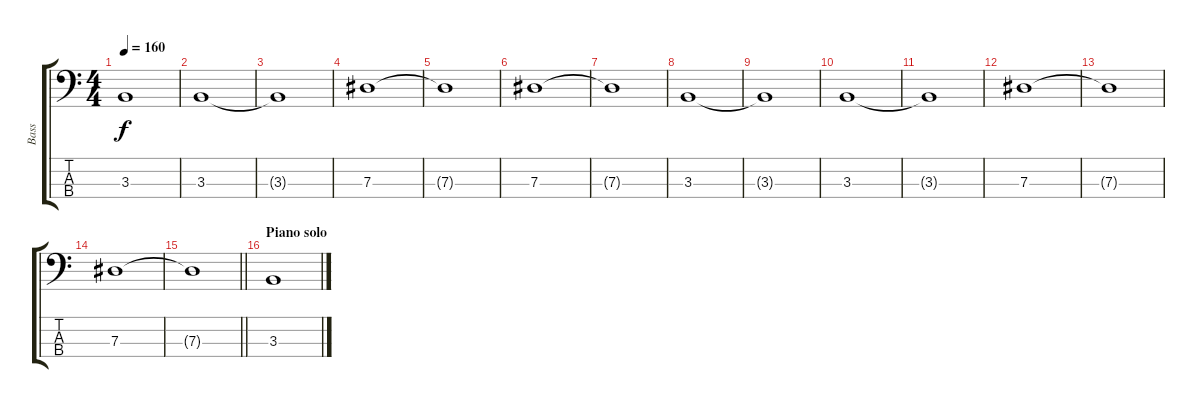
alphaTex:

\track ("Bass" "Bass") {instrument electricbassfinger}
\staff {score tabs}
\tuning (Gb2 Db2 Ab1 Eb1) {hide}
\ts (4 4)
\tempo 160
\clef f4
\ks c
3.3{t}.1{dy f} |
3.3.1 |
3.3{t}.1 |
7.3.1 |
7.3{t}.1 |
7.3.1 |
7.3{t}.1 |
3.3.1 |
3.3{t}.1 |
3.3.1 |
3.3{t}.1 |
7.3.1 |
7.3{t}.1 |
7.3.1 |
\barLineRight lightlight
7.3{t}.1 |
\section ("" "Piano solo")
3.3.1
